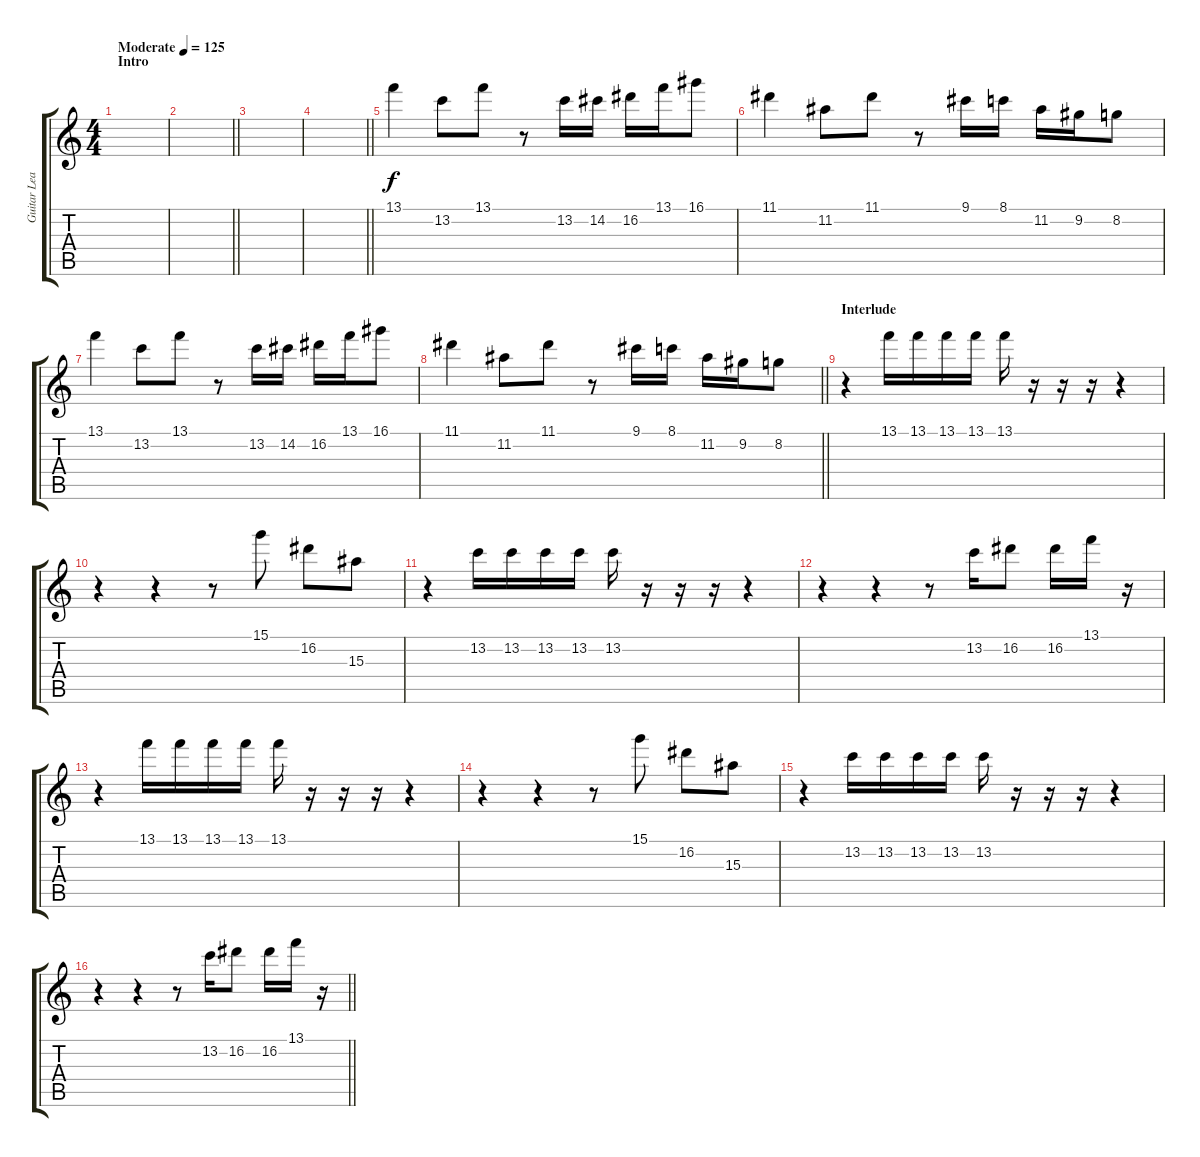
\track ("Guitar Lead" "Guitar Lea") {instrument overdrivenguitar}
\staff {score tabs}
\tuning (E4 B3 G3 D3 A2 E2) {hide}
\ts (4 4)
\section ("" "Intro")
\tempo (125 "Moderate")
\clef g2
\ks c
|
\barLineRight lightlight
|
|
\barLineRight lightlight
|
\section ("" "")
13.1.4 13.2.8 13.1.8 r.8 13.2.16 14.2.16 16.2.16 13.1.16 16.1.8 |
11.1.4 11.2.8 11.1.8 r.8 9.1.16 8.1.16 11.2.16 9.2.16 8.2.8 |
13.1.4 13.2.8 13.1.8 r.8 13.2.16 14.2.16 16.2.16 13.1.16 16.1.8 |
\barLineRight lightlight
11.1.4 11.2.8 11.1.8 r.8 9.1.16 8.1.16 11.2.16 9.2.16 8.2.8 |
\section ("" "Interlude")
r.4 13.1.16 13.1.16 13.1.16 13.1.16 13.1.16 r.16 r.16 r.16 r.4 |
r.4 r.4 r.8 15.1.8 16.2.8 15.3.8 |
r.4 13.2.16 13.2.16 13.2.16 13.2.16 13.2.16 r.16 r.16 r.16 r.4 |
r.4 r.4 r.8 13.2.16 16.2.8 16.2.16 13.1.16 r.16 |
r.4 13.1.16 13.1.16 13.1.16 13.1.16 13.1.16 r.16 r.16 r.16 r.4 |
r.4 r.4 r.8 15.1.8 16.2.8 15.3.8 |
r.4 13.2.16 13.2.16 13.2.16 13.2.16 13.2.16 r.16 r.16 r.16 r.4 |
\barLineRight lightlight
r.4 r.4 r.8 13.2.16 16.2.8 16.2.16 13.1.16 r.16
